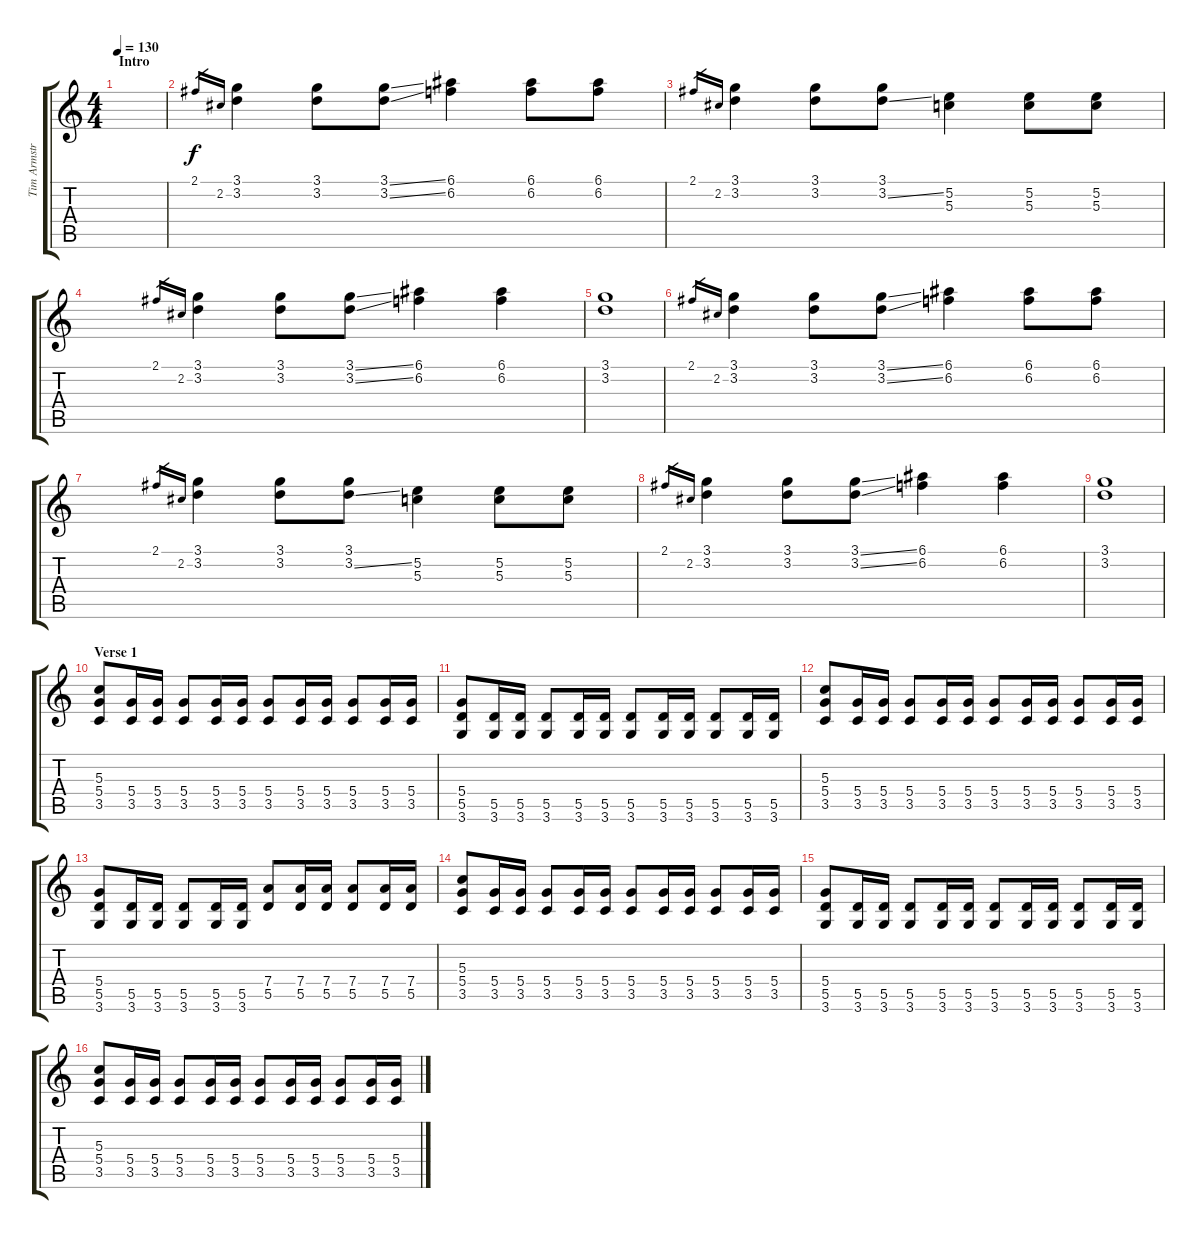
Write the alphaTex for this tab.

\track ("Tim Armstrong" "Tim Armstr") {instrument overdrivenguitar}
\staff {score tabs}
\tuning (E4 B3 G3 D3 A2 E2) {hide}
\ts (4 4)
\section ("" "Intro")
\tempo 130
\clef g2
\ks c
|
2.1.16{gr} 2.2.16{gr} (3.1 3.2).4 (3.1 3.2).8 (3.1{ss} 3.2{ss}).8 (6.1 6.2).4 (6.1 6.2).8 (6.1 6.2).8 |
2.1.16{gr} 2.2.16{gr} (3.1 3.2).4 (3.1 3.2).8 (3.1 3.2{ss}).8 (5.2 5.3).4 (5.2 5.3).8 (5.2 5.3).8 |
2.1.16{gr} 2.2.16{gr} (3.1 3.2).4 (3.1 3.2).8 (3.1{ss} 3.2{ss}).8 (6.1 6.2).4 (6.1 6.2).4 |
(3.1 3.2).1 |
2.1.16{gr} 2.2.16{gr} (3.1 3.2).4 (3.1 3.2).8 (3.1{ss} 3.2{ss}).8 (6.1 6.2).4 (6.1 6.2).8 (6.1 6.2).8 |
2.1.16{gr} 2.2.16{gr} (3.1 3.2).4 (3.1 3.2).8 (3.1 3.2{ss}).8 (5.2 5.3).4 (5.2 5.3).8 (5.2 5.3).8 |
2.1.16{gr} 2.2.16{gr} (3.1 3.2).4 (3.1 3.2).8 (3.1{ss} 3.2{ss}).8 (6.1 6.2).4 (6.1 6.2).4 |
(3.1 3.2).1 |
\section ("" "Verse 1")
(5.3 5.4 3.5).8 (5.4 3.5).16 (5.4 3.5).16 (5.4 3.5).8 (5.4 3.5).16 (5.4 3.5).16 (5.4 3.5).8 (5.4 3.5).16 (5.4 3.5).16 (5.4 3.5).8 (5.4 3.5).16 (5.4 3.5).16 |
(5.4 5.5 3.6).8 (5.5 3.6).16 (5.5 3.6).16 (5.5 3.6).8 (5.5 3.6).16 (5.5 3.6).16 (5.5 3.6).8 (5.5 3.6).16 (5.5 3.6).16 (5.5 3.6).8 (5.5 3.6).16 (5.5 3.6).16 |
(5.3 5.4 3.5).8 (5.4 3.5).16 (5.4 3.5).16 (5.4 3.5).8 (5.4 3.5).16 (5.4 3.5).16 (5.4 3.5).8 (5.4 3.5).16 (5.4 3.5).16 (5.4 3.5).8 (5.4 3.5).16 (5.4 3.5).16 |
(5.4 5.5 3.6).8 (5.5 3.6).16 (5.5 3.6).16 (5.5 3.6).8 (5.5 3.6).16 (5.5 3.6).16 (7.4 5.5).8 (7.4 5.5).16 (7.4 5.5).16 (7.4 5.5).8 (7.4 5.5).16 (7.4 5.5).16 |
(5.3 5.4 3.5).8 (5.4 3.5).16 (5.4 3.5).16 (5.4 3.5).8 (5.4 3.5).16 (5.4 3.5).16 (5.4 3.5).8 (5.4 3.5).16 (5.4 3.5).16 (5.4 3.5).8 (5.4 3.5).16 (5.4 3.5).16 |
(5.4 5.5 3.6).8 (5.5 3.6).16 (5.5 3.6).16 (5.5 3.6).8 (5.5 3.6).16 (5.5 3.6).16 (5.5 3.6).8 (5.5 3.6).16 (5.5 3.6).16 (5.5 3.6).8 (5.5 3.6).16 (5.5 3.6).16 |
(5.3 5.4 3.5).8 (5.4 3.5).16 (5.4 3.5).16 (5.4 3.5).8 (5.4 3.5).16 (5.4 3.5).16 (5.4 3.5).8 (5.4 3.5).16 (5.4 3.5).16 (5.4 3.5).8 (5.4 3.5).16 (5.4 3.5).16
